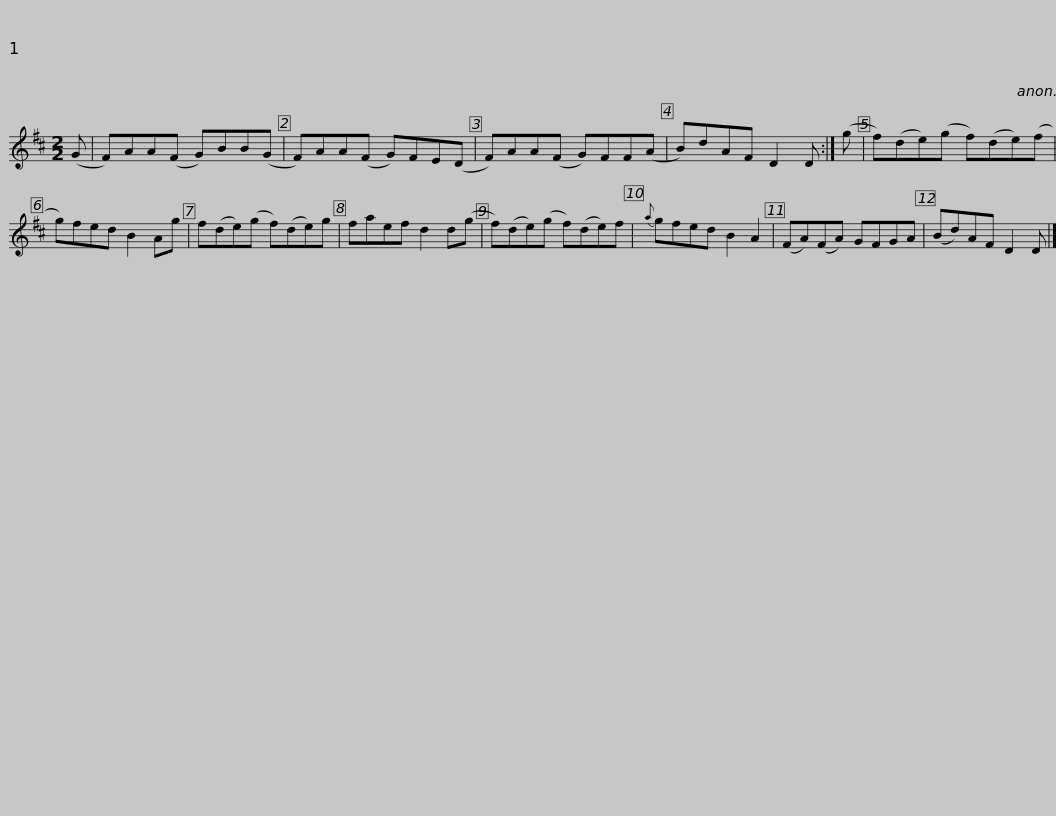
X:1
L:1/8
M:2/2
I:linebreak $
K:D
V:1 treble
V:1
 (G | F)AA(F G)BB(G | F)AA(F G)FE(D | F)AA(F G)FF(A | B)dAF D2 D :| %5
 (g | f)(de)(g f)(de)(f |$ g)fed B2 Ag | f(de)(g f)(de)g | faef d2 d(g | %10
 f)(de)(g f)(de)f |{a} gfed B2 A2 | (FA)(FA) GFGA |$ (Bd)AF D2 D |] %14
